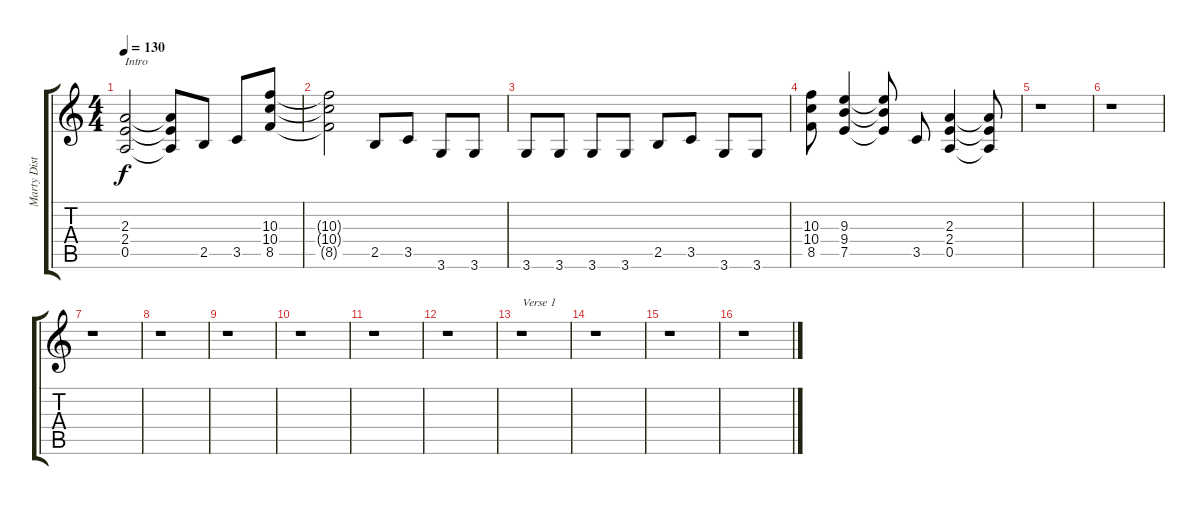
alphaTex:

\track ("Marty Distorsion" "Marty Dist") {instrument distortionguitar}
\staff {score tabs}
\tuning (E4 B3 G3 D3 A2 E2) {hide}
\ts (4 4)
\tempo 130
\clef g2
\ks c
(2.3 2.4 0.5).2{txt "Intro" dy f instrument distortionguitar} (2.3{t} 2.4{t} 0.5{t}).8 2.5.8 3.5.8 (10.3 10.4 8.5).8 |
(10.3{t} 10.4{t} 8.5{t}).2 2.5.8 3.5.8 3.6.8 3.6.8 |
3.6.8 3.6.8 3.6.8 3.6.8 2.5.8 3.5.8 3.6.8 3.6.8 |
(10.3 10.4 8.5).8 (9.3 9.4 7.5).4 (9.3{t} 9.4{t} 7.5{t}).8 3.5.8 (2.3 2.4 0.5).4 (2.3{t} 2.4{t} 0.5{t}).8 |
r.1 |
r.1 |
r.1 |
r.1 |
r.1 |
r.1 |
r.1 |
r.1 |
r.1{txt "Verse 1"} |
r.1 |
r.1 |
r.1
